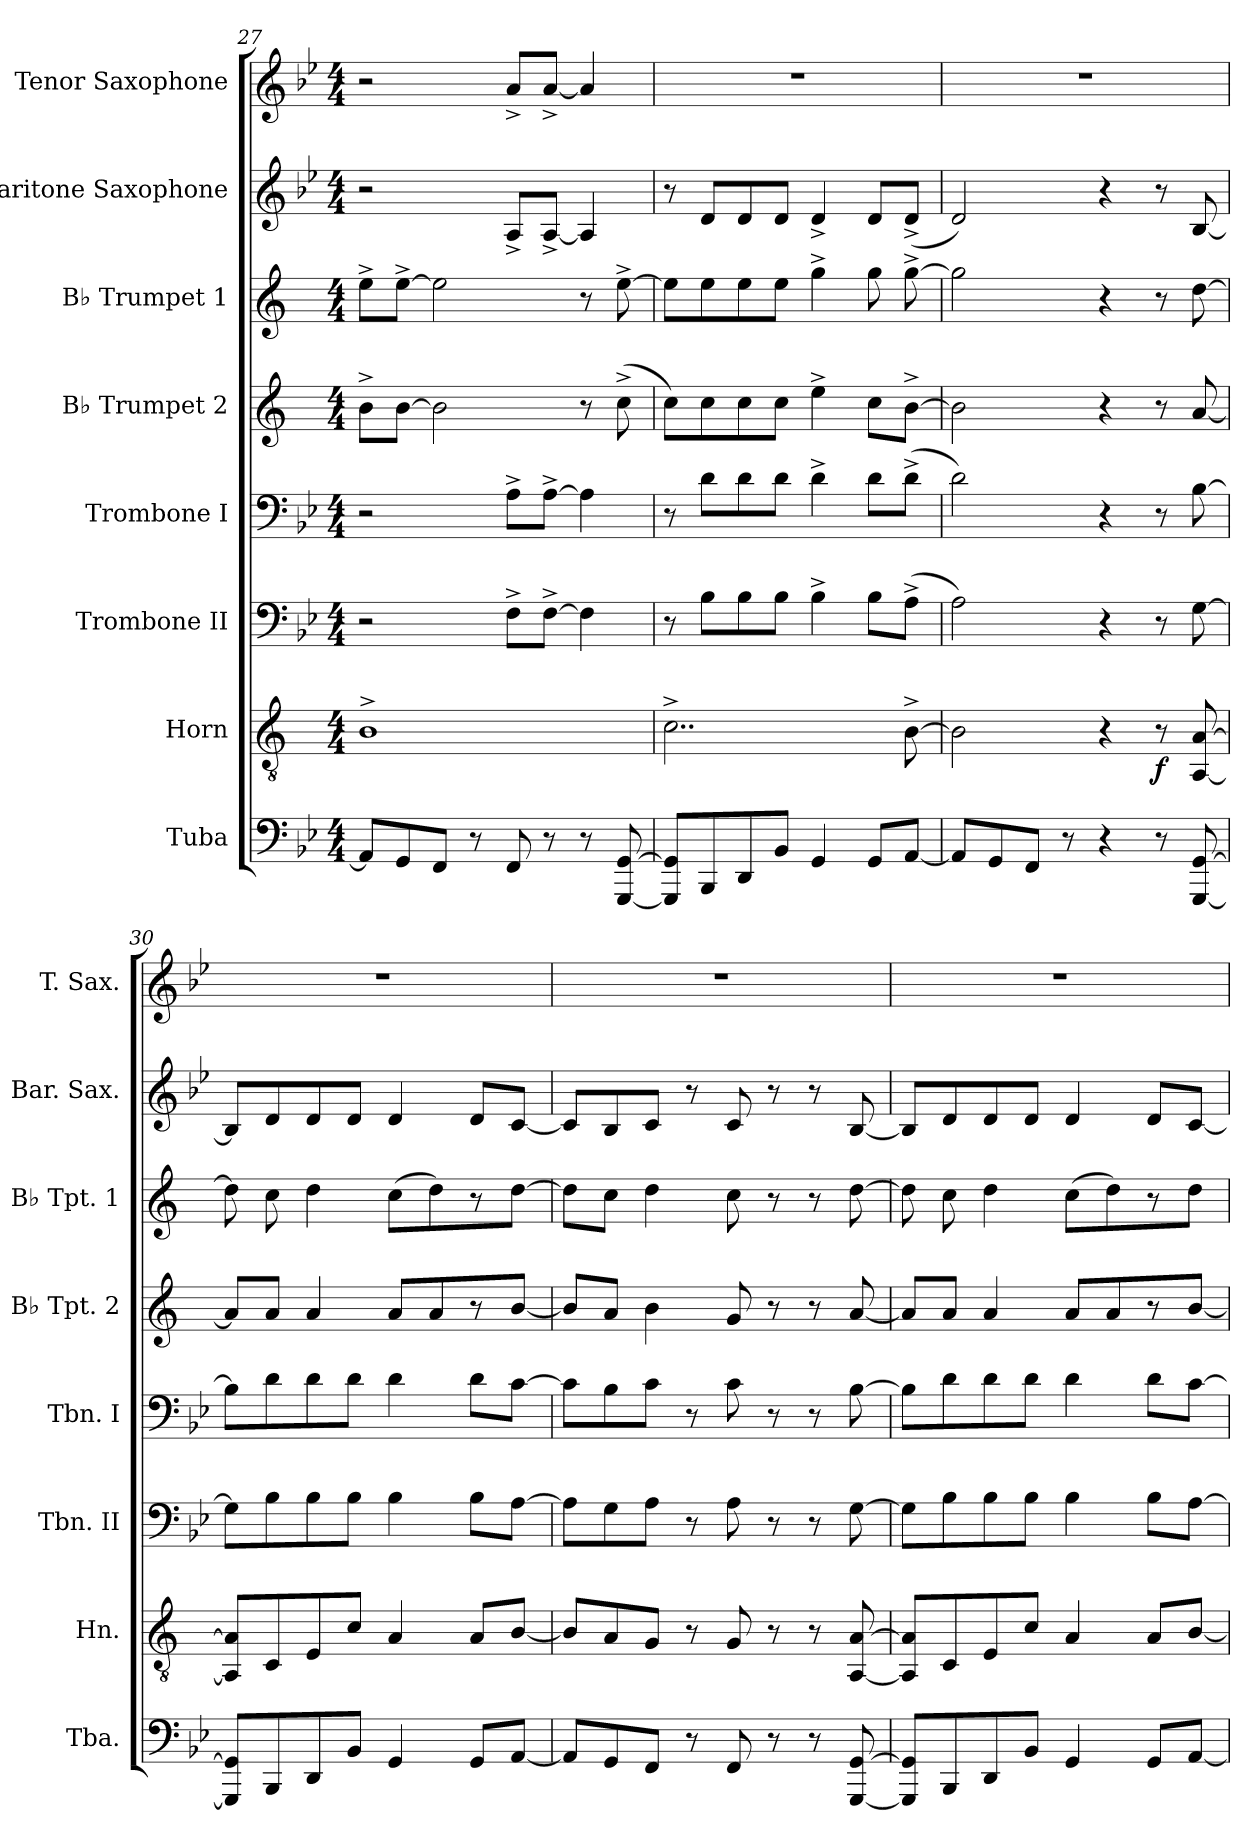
**kern	**kern	**dynam	**kern	**kern	**kern	**kern	**kern	**kern
*part8	*part7	*part7	*part6	*part5	*part4	*part3	*part2	*part1
*staff8	*staff7	*staff7	*staff6	*staff5	*staff4	*staff3	*staff2	*staff1
*I"Tuba	*I"Horn	*	*I"Trombone II	*I"Trombone I	*I"B♭ Trumpet 2	*I"B♭ Trumpet 1	*I"Baritone Saxophone	*I"Tenor Saxophone
*I'Tba.	*I'Hn.	*	*I'Tbn. II	*I'Tbn. I	*I'B♭ Tpt. 2	*I'B♭ Tpt. 1	*I'Bar. Sax.	*I'T. Sax.
*clefF4	*clefGv2	*	*clefF4	*clefF4	*clefG2	*clefG2	*clefG2	*clefG2
*	*ITrd1c2	*	*	*	*ITrd1c2	*ITrd1c2	*ITrd12c21	*ITrd8c14
*k[b-e-]	*k[b-e-]	*	*k[b-e-]	*k[b-e-]	*k[b-e-]	*k[b-e-]	*k[b-e-]	*k[b-e-]
*M4/4	*M4/4	*	*M4/4	*M4/4	*M4/4	*M4/4	*M4/4	*M4/4
=27	=27	=27	=27	=27	=27	=27	=27	=27
8AAL]	1A^	.	2r	2r	8a^L	8dd^L	2r	2r
8GG	.	.	.	.	[8aJ	[8dd^J	.	.
8FFJ	.	.	.	.	2a]	2dd]	.	.
8r	.	.	.	.	.	.	.	.
8FF	.	.	8F^L	8A^L	.	.	8AA^L	8A^L
8r	.	.	[8F^J	[8A^J	.	.	[8AA^J	[8A^J
8r	.	.	4F]	4A]	8r	8r	4AA]	4A]
[8GGG [8GG	.	.	.	.	(>8b-^	[8dd^	.	.
=28	=28	=28	=28	=28	=28	=28	=28	=28
8GGG] 8GG]L	2..B-^	.	8r	8r	8b-L)	8ddL]	8r	1r
8BBB-	.	.	8B-L	8dL	8b-	8dd	8DL	.
8DD	.	.	8B-	8d	8b-	8dd	8D	.
8BB-J	.	.	8B-J	8dJ	8b-J	8ddJ	8DJ	.
4GG	.	.	4B-^	4d^	4dd^	4ff^	4D^	.
8GGL	.	.	8B-L	8dL	8b-L	8ff	8DL	.
[8AAJ	[8A^	.	(>8A^J	(>8d^J	[8a^J	[8ff^	(>8D^J	.
=29	=29	=29	=29	=29	=29	=29	=29	=29
8AAL]	2A]	.	2A)	2d)	2a]	2ff]	2D)	1r
8GG	.	.	.	.	.	.	.	.
8FFJ	.	.	.	.	.	.	.	.
8r	.	.	.	.	.	.	.	.
4r	4r	.	4r	4r	4r	4r	4r	.
!	!	!LO:DY:b	!	!	!	!	!	!
8r	8r	f	8r	8r	8r	8r	8r	.
[8GGG [8GG	[8GG [8G	.	[8G	[8B-	[8g	[8cc	[8BB-	.
=30	=30	=30	=30	=30	=30	=30	=30	=30
8GGG] 8GG]L	8GG] 8G]L	.	8GL]	8B-L]	8gL]	8cc]	8BB-L]	1r
8BBB-	8BB-	.	8B-	8d	8gJ	8b-	8D	.
8DD	8D	.	8B-	8d	4g	4cc	8D	.
8BB-J	8B-J	.	8B-J	8dJ	.	.	8DJ	.
4GG	4G	.	4B-	4d	8gL	(>8b-L	4D	.
.	.	.	.	.	8g	8cc)	.	.
8GGL	8GL	.	8B-L	8dL	8r	8r	8DL	.
[8AAJ	[8AJ	.	[8AJ	[8cJ	[8aJ	[8ccJ	[8CJ	.
=31	=31	=31	=31	=31	=31	=31	=31	=31
8AAL]	8AL]	.	8AL]	8cL]	8aL]	8ccL]	8CL]	1r
8GG	8G	.	8G	8B-	8gJ	8b-J	8BB-	.
8FFJ	8FJ	.	8AJ	8cJ	4a	4cc	8CJ	.
8r	8r	.	8r	8r	.	.	8r	.
8FF	8F	.	8A	8c	8f	8b-	8C	.
8r	8r	.	8r	8r	8r	8r	8r	.
8r	8r	.	8r	8r	8r	8r	8r	.
[8GGG [8GG	[8GG [8G	.	[8G	[8B-	[8g	[8cc	[8BB-	.
=32	=32	=32	=32	=32	=32	=32	=32	=32
8GGG] 8GG]L	8GG] 8G]L	.	8GL]	8B-L]	8gL]	8cc]	8BB-L]	1r
8BBB-	8BB-	.	8B-	8d	8gJ	8b-	8D	.
8DD	8D	.	8B-	8d	4g	4cc	8D	.
8BB-J	8B-J	.	8B-J	8dJ	.	.	8DJ	.
4GG	4G	.	4B-	4d	8gL	(>8b-L	4D	.
.	.	.	.	.	8g	8cc)	.	.
8GGL	8GL	.	8B-L	8dL	8r	8r	8DL	.
[8AAJ	[8AJ	.	[8AJ	[8cJ	[8aJ	8ccJ	[8CJ	.
=	=	=	=	=	=	=	=	=
*-	*-	*-	*-	*-	*-	*-	*-	*-
